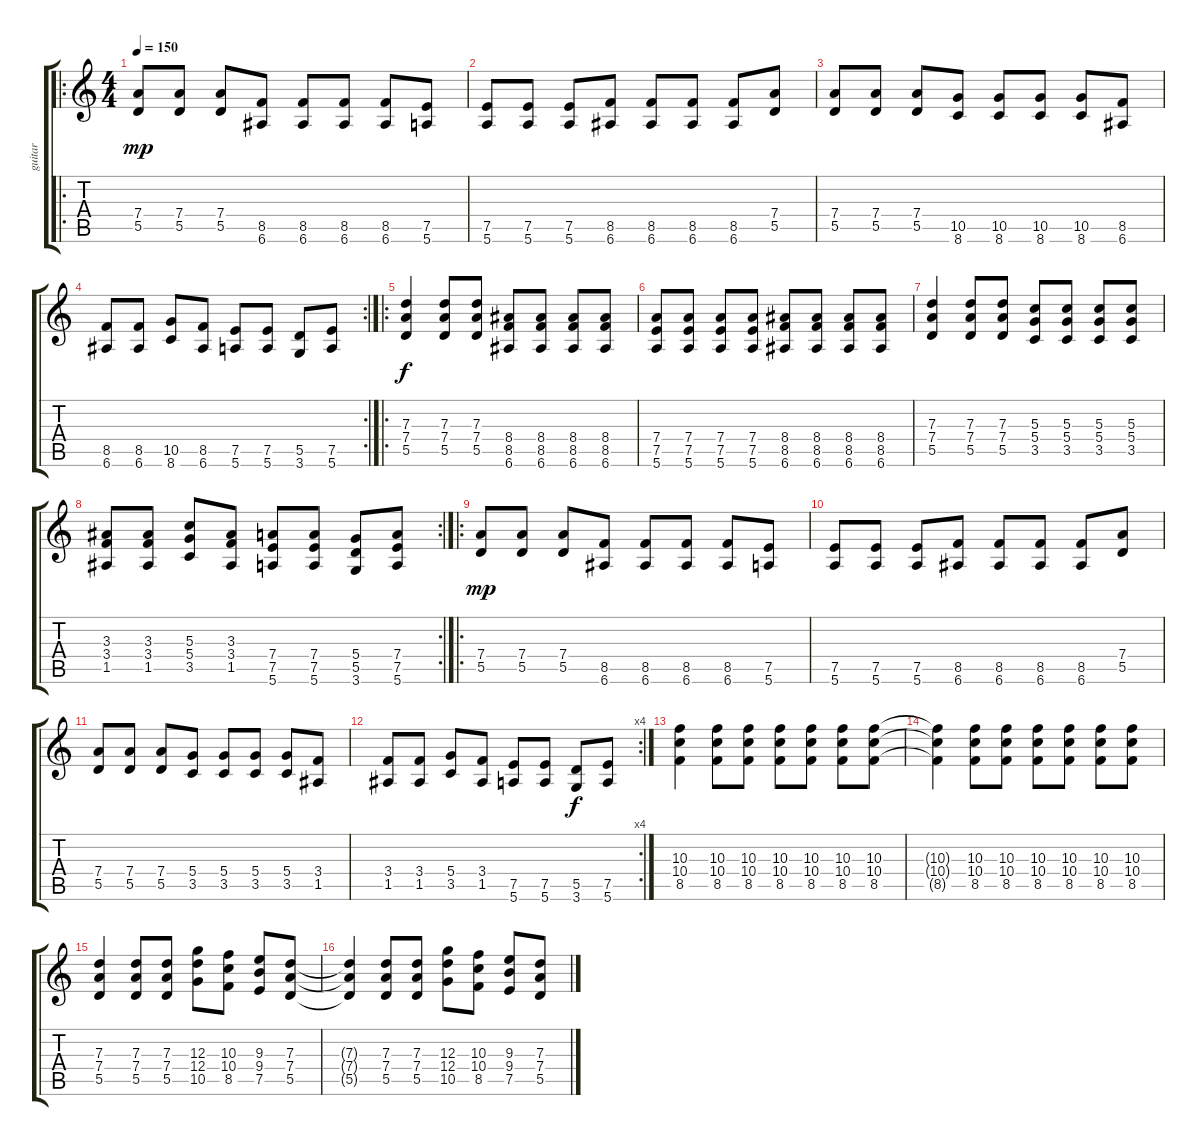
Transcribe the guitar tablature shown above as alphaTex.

\track ("guitar" "guitar") {instrument distortionguitar}
\staff {score tabs}
\tuning (E4 B3 G3 D3 A2 E2) {hide}
\ro
\ts (4 4)
\tempo 150
\clef g2
\ks c
(7.4 5.5).8{dy mp instrument electricguitarmuted} (7.4 5.5).8 (7.4 5.5).8 (8.5 6.6).8 (8.5 6.6).8 (8.5 6.6).8 (8.5 6.6).8 (7.5 5.6).8 |
(7.5 5.6).8{instrument electricguitarmuted} (7.5 5.6).8 (7.5 5.6).8 (8.5 6.6).8 (8.5 6.6).8 (8.5 6.6).8 (8.5 6.6).8 (7.4 5.5).8 |
(7.4 5.5).8{instrument electricguitarmuted} (7.4 5.5).8 (7.4 5.5).8 (10.5 8.6).8 (10.5 8.6).8 (10.5 8.6).8 (10.5 8.6).8 (8.5 6.6).8 |
\rc 2
(8.5 6.6).8{instrument electricguitarmuted} (8.5 6.6).8 (10.5 8.6).8 (8.5 6.6).8 (7.5 5.6).8 (7.5 5.6).8 (5.5 3.6).8 (7.5 5.6).8 |
\ro
\section ("" "")
(7.3 7.4 5.5).4{dy f instrument distortionguitar} (7.3 7.4 5.5).8 (7.3 7.4 5.5).8 (8.4 8.5 6.6).8 (8.4 8.5 6.6).8 (8.4 8.5 6.6).8 (8.4 8.5 6.6).8 |
(7.4 7.5 5.6).8 (7.4 7.5 5.6).8 (7.4 7.5 5.6).8 (7.4 7.5 5.6).8 (8.4 8.5 6.6).8 (8.4 8.5 6.6).8 (8.4 8.5 6.6).8 (8.4 8.5 6.6).8 |
(7.3 7.4 5.5).4 (7.3 7.4 5.5).8 (7.3 7.4 5.5).8 (5.3 5.4 3.5).8 (5.3 5.4 3.5).8 (5.3 5.4 3.5).8 (5.3 5.4 3.5).8 |
\rc 2
(3.3 3.4 1.5).8 (3.3 3.4 1.5).8 (5.3 5.4 3.5).8 (3.3 3.4 1.5).8 (7.4 7.5 5.6).8 (7.4 7.5 5.6).8 (5.4 5.5 3.6).8 (7.4 7.5 5.6).8 |
\ro
(7.4 5.5).8{dy mp instrument electricguitarmuted} (7.4 5.5).8 (7.4 5.5).8 (8.5 6.6).8 (8.5 6.6).8 (8.5 6.6).8 (8.5 6.6).8 (7.5 5.6).8 |
(7.5 5.6).8{instrument electricguitarmuted} (7.5 5.6).8 (7.5 5.6).8 (8.5 6.6).8 (8.5 6.6).8 (8.5 6.6).8 (8.5 6.6).8 (7.4 5.5).8 |
(7.4 5.5).8{instrument electricguitarmuted} (7.4 5.5).8 (7.4 5.5).8 (5.4 3.5).8 (5.4 3.5).8 (5.4 3.5).8 (5.4 3.5).8 (3.4 1.5).8 |
\rc 4
(3.4 1.5).8{instrument electricguitarmuted} (3.4 1.5).8 (5.4 3.5).8 (3.4 1.5).8 (7.5 5.6).8 (7.5 5.6).8 (5.5 3.6).8{dy f} (7.5 5.6).8 |
(10.3 10.4 8.5).4{instrument distortionguitar} (10.3 10.4 8.5).8 (10.3 10.4 8.5).8 (10.3 10.4 8.5).8 (10.3 10.4 8.5).8 (10.3 10.4 8.5).8 (10.3 10.4 8.5).8 |
(10.3{t} 10.4{t} 8.5{t}).4 (10.3 10.4 8.5).8 (10.3 10.4 8.5).8 (10.3 10.4 8.5).8 (10.3 10.4 8.5).8 (10.3 10.4 8.5).8 (10.3 10.4 8.5).8 |
(7.3 7.4 5.5).4 (7.3 7.4 5.5).8 (7.3 7.4 5.5).8 (12.3 12.4 10.5).8 (10.3 10.4 8.5).8 (9.3 9.4 7.5).8 (7.3 7.4 5.5).8 |
(7.3{t} 7.4{t} 5.5{t}).4 (7.3 7.4 5.5).8 (7.3 7.4 5.5).8 (12.3 12.4 10.5).8 (10.3 10.4 8.5).8 (9.3 9.4 7.5).8 (7.3 7.4 5.5).8
